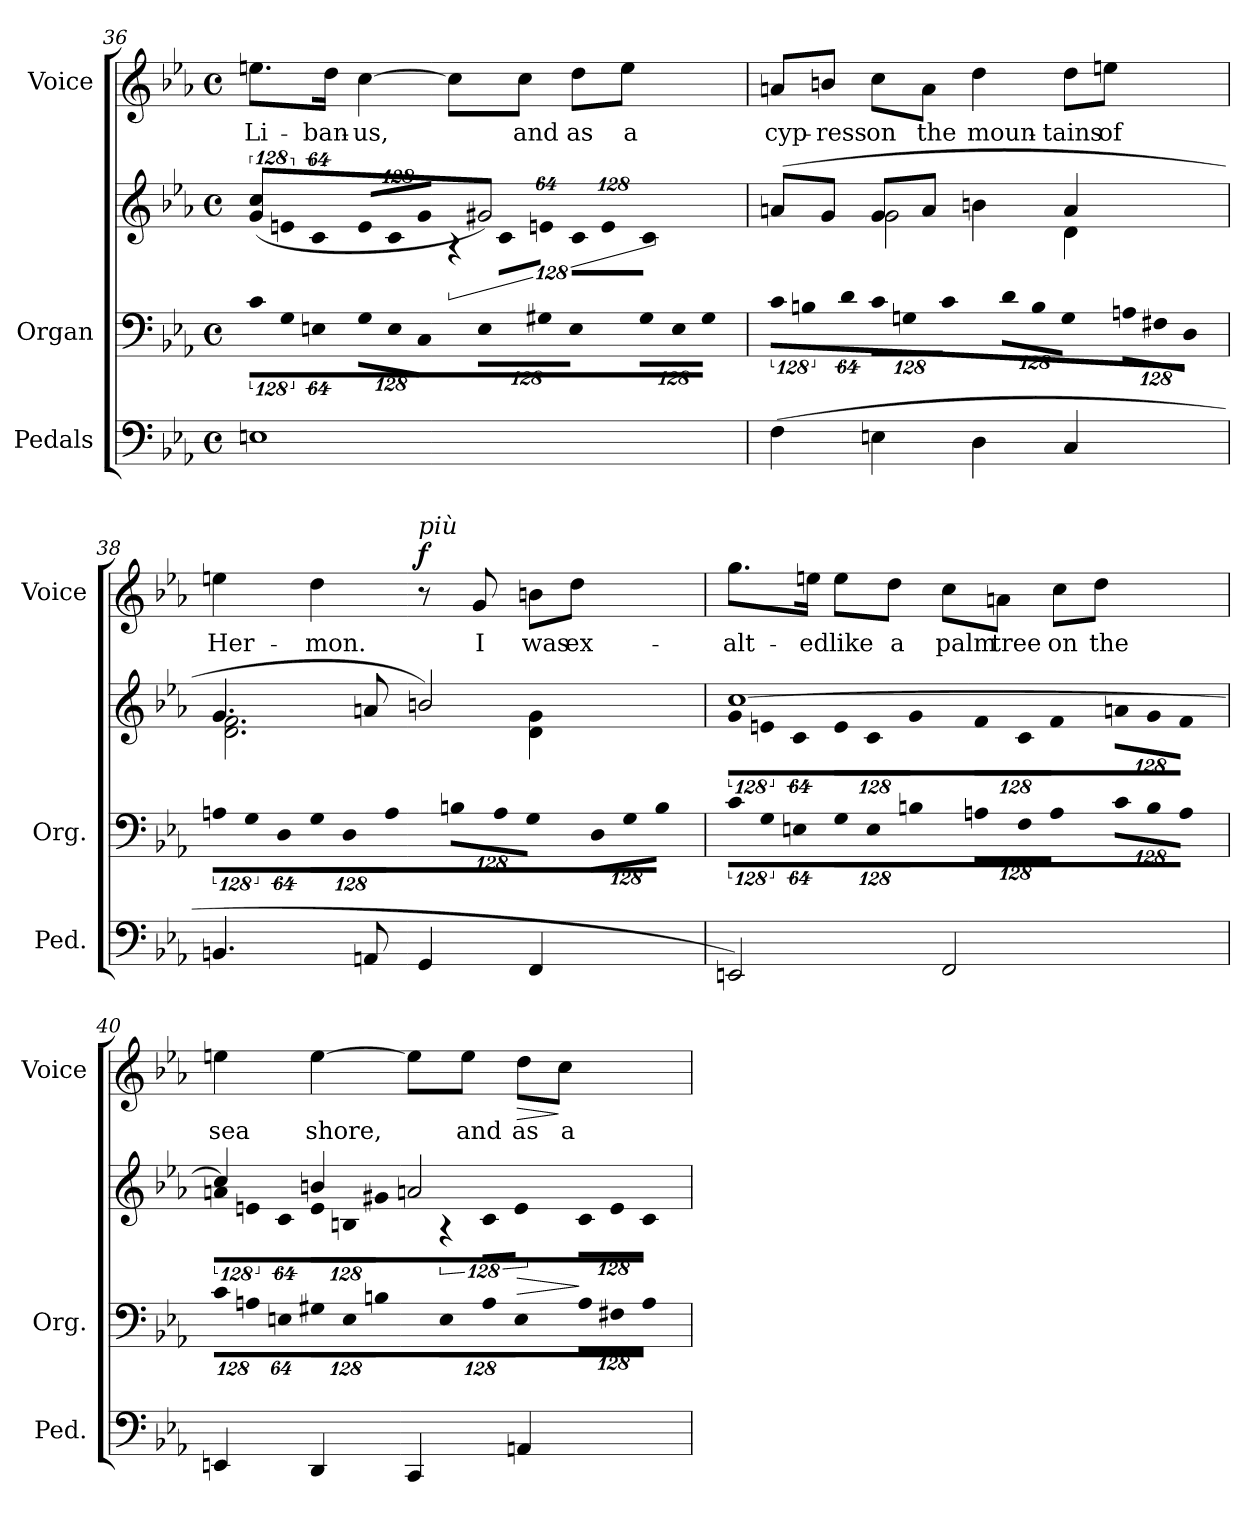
**kern	**kern	**kern	**dynam	**kern	**text	**dynam
*part3	*part2	*part2	*part2	*part1	*part1	*part1
*staff4	*staff3	*staff2	*staff2/3	*staff1	*staff1	*staff1
*I"Pedals	*I"Organ	*	*	*I"Voice	*	*
*I'Ped.	*I'Org.	*	*	*I'Voice	*	*
!!LO:PB:g=z
*clefF4	*clefF4	*clefG2	*	*clefG2	*	*
*k[b-e-a-]	*k[b-e-a-]	*k[b-e-a-]	*	*k[b-e-a-]	*	*
*E-:	*E-:	*E-:	*	*E-:	*	*
*M4/4	*M4/4	*M4/4	*	*M4/4	*	*
*met(c)	*met(c)	*met(c)	*	*met(c)	*	*
=36	=36	=36	=36	=36	=36	=36
!	!LO:N:vis=8	!LO:N:vis=8	!	!	!	!
*	*	*^	*	*	*	*
!	!	!	!	!	!	!LO:LY:b:color=#000000	!
1Eni	1024%85ci\L	(1024%85gi/ 1024%85cciL	2ryy	.	8.eeni\L	Li-	.
!	!LO:N:vis=8	!LO:N:vis=8	!	!	!	!	!
.	1024%85Gi\	1024%85eni/	.	.	.	.	.
!	!LO:N:vis=8	!LO:N:vis=8	!	!	!	!	!
.	512%43Eni\J	512%43ci/J	.	.	.	.	.
!	!	!	!	!	!	!LO:LY:b:color=#000000	!
.	.	.	.	.	16ddi\Jk	-ban-	.
!	!LO:N:vis=8	!LO:N:vis=8	!	!	!	!	!
!	!	!	!	!	!	!LO:LY:b:color=#000000	!
.	1024%85Gi\L	1024%85ei/L	.	.	[4cci\	-us,	.
!	!LO:N:vis=8	!LO:N:vis=8	!	!	!	!	!
.	1024%85Ei\	1024%85ci/	.	.	.	.	.
!	!LO:N:vis=8	!LO:N:vis=8	!	!	!	!	!
.	512%43Ci\J	512%43gi/J	.	.	.	.	.
!	!LO:N:vis=8	!	!LO:N:vis=8	!	!	!	!
.	1024%85Ei\L	2g#Xi/)	1024%85r	.	8cci\L]	.	.
!	!LO:N:vis=8	!	!LO:N:vis=8	!	!	!	!
.	1024%85G#Xi\	.	1024%85ci\L	.	.	.	.
!	!	!	!	!	!	!LO:LY:b:color=#000000	!
.	.	.	.	.	8cci\J	and	.
!	!LO:N:vis=8	!	!LO:N:vis=8	!	!	!	!
.	512%43Ei\J	.	512%43eni\J	.	.	.	.
!	!LO:N:vis=8	!	!LO:N:vis=8	!	!	!	!
!	!	!	!	!	!	!LO:LY:b:color=#000000	!
.	1024%85G#i\L	.	1024%85ci\L	.	8ddi\L	as	.
!	!LO:N:vis=8	!	!LO:N:vis=8	!	!	!	!
.	1024%85Ei\	.	1024%85ei\	.	.	.	.
!	!	!	!	!	!	!LO:LY:b:color=#000000	!
.	.	.	.	.	8eei\J	a	.
!	!LO:N:vis=8	!	!LO:N:vis=8	!	!	!	!
.	512%43G#i\J	.	512%43ci\J	.	.	.	.
=37	=37	=37	=37	=37	=37	=37	=37
!	!LO:N:vis=8	!	!	!	!	!	!
!	!	!	!	!	!	!LO:LY:b:color=#000000	!
(4Fi\	1024%85ci\L	(8ani/L	4ryy	.	8ani/L	cyp-	.
!	!LO:N:vis=8	!	!	!	!	!	!
.	1024%85Bni\	.	.	.	.	.	.
!	!	!	!	!	!	!LO:LY:b:color=#000000	!
.	.	8gi/J	.	.	8bni/J	-ress	.
!	!LO:N:vis=8	!	!	!	!	!	!
.	512%43di\J	.	.	.	.	.	.
!	!LO:N:vis=8	!	!	!	!	!	!
!	!	!	!	!	!	!LO:LY:b:color=#000000	!
4Eni\	1024%85ci\L	8gi/L	2gi\	.	8cci\L	on	.
!	!LO:N:vis=8	!	!	!	!	!	!
.	1024%85Gni\	.	.	.	.	.	.
!	!	!	!	!	!	!LO:LY:b:color=#000000	!
.	.	8ai/J	.	.	8ai\J	the	.
!	!LO:N:vis=8	!	!	!	!	!	!
.	512%43ci\J	.	.	.	.	.	.
!	!LO:N:vis=8	!	!	!	!	!	!
!	!	!	!	!	!	!LO:LY:b:color=#000000	!
4Di\	1024%85di\L	4bni\	.	.	4ddi\	moun-	.
!	!LO:N:vis=8	!	!	!	!	!	!
.	1024%85Bi\	.	.	.	.	.	.
!	!LO:N:vis=8	!	!	!	!	!	!
.	512%43Gi\J	.	.	.	.	.	.
!	!LO:N:vis=8	!	!	!	!	!	!
!	!	!	!	!	!	!LO:LY:b:color=#000000	!
4Ci/	1024%85Ani\L	4ai/	4di\	.	8ddi\L	-tains	.
!	!LO:N:vis=8	!	!	!	!	!	!
.	1024%85F#Xi\	.	.	.	.	.	.
!	!	!	!	!	!	!LO:LY:b:color=#000000	!
.	.	.	.	.	8eeni\J	of	.
!	!LO:N:vis=8	!	!	!	!	!	!
.	512%43Di\J	.	.	.	.	.	.
=38	=38	=38	=38	=38	=38	=38	=38
!	!LO:N:vis=8	!	!	!	!	!	!
!	!	!	!	!	!	!LO:LY:b:color=#000000	!
4.BBni/	1024%85Ani\L	4.gi/	2.di\ 2.fi	.	4eeni\	Her-	.
!	!LO:N:vis=8	!	!	!	!	!	!
.	1024%85Gi\	.	.	.	.	.	.
!	!LO:N:vis=8	!	!	!	!	!	!
.	512%43Di\J	.	.	.	.	.	.
!	!LO:N:vis=8	!	!	!	!	!	!
!	!	!	!	!	!	!LO:LY:b:color=#000000	!
.	1024%85Gi\L	.	.	.	4ddi\	-mon.	.
!	!LO:N:vis=8	!	!	!	!	!	!
.	1024%85Di\	.	.	.	.	.	.
8AAni/	.	8ani/	.	.	.	.	.
!	!LO:N:vis=8	!	!	!	!	!	!
.	512%43Ai\J	.	.	.	.	.	.
!	!	!	!	!	!LO:TX:a:i:t=più	!	!
!	!LO:N:vis=8	!	!	!	!	!	!
4GGi/	1024%85Bni\L	2bni/)	.	.	8r	.	f
!	!LO:N:vis=8	!	!	!	!	!	!
.	1024%85Ai\	.	.	.	.	.	.
!	!	!	!	!	!	!LO:LY:b:color=#000000	!
.	.	.	.	.	8gi/	I	.
!	!LO:N:vis=8	!	!	!	!	!	!
.	512%43Gi\J	.	.	.	.	.	.
!	!LO:N:vis=8	!	!	!	!	!	!
!	!	!	!	!	!	!LO:LY:b:color=#000000	!
4FFi/	1024%85Di\L	.	4di\ 4gi	.	8bni\L	was	.
!	!LO:N:vis=8	!	!	!	!	!	!
.	1024%85Gi\	.	.	.	.	.	.
!	!	!	!	!	!	!LO:LY:b:color=#000000	!
.	.	.	.	.	8ddi\J	ex-	.
!	!LO:N:vis=8	!	!	!	!	!	!
.	512%43Bi\J	.	.	.	.	.	.
!!LO:LB:g=z
=39	=39	=39	=39	=39	=39	=39	=39
!	!LO:N:vis=8	!	!LO:N:vis=8	!	!	!	!
!	!	!	!	!	!	!LO:LY:b:color=#000000	!
2EEni/)	1024%85ci\L	[1cci	1024%85gi\L	.	8.ggi\L	-alt-	.
!	!LO:N:vis=8	!	!LO:N:vis=8	!	!	!	!
.	1024%85Gi\	.	1024%85eni\	.	.	.	.
!	!LO:N:vis=8	!	!LO:N:vis=8	!	!	!	!
.	512%43Eni\J	.	512%43ci\J	.	.	.	.
!	!	!	!	!	!	!LO:LY:b:color=#000000	!
.	.	.	.	.	16eeni\Jk	-ed	.
!	!LO:N:vis=8	!	!LO:N:vis=8	!	!	!	!
!	!	!	!	!	!	!LO:LY:b:color=#000000	!
.	1024%85Gi\L	.	1024%85ei\L	.	8eei\L	like	.
!	!LO:N:vis=8	!	!LO:N:vis=8	!	!	!	!
.	1024%85Ei\	.	1024%85ci\	.	.	.	.
!	!	!	!	!	!	!LO:LY:b:color=#000000	!
.	.	.	.	.	8ddi\J	a	.
!	!LO:N:vis=8	!	!LO:N:vis=8	!	!	!	!
.	512%43Bni\J	.	512%43gi\J	.	.	.	.
!	!LO:N:vis=8	!	!LO:N:vis=8	!	!	!	!
!	!	!	!	!	!	!LO:LY:b:color=#000000	!
2FFi/	1024%85Ani\L	.	1024%85fi\L	.	8cci\L	palm	.
!	!LO:N:vis=8	!	!LO:N:vis=8	!	!	!	!
.	1024%85Fi\	.	1024%85ci\	.	.	.	.
!	!	!	!	!	!	!LO:LY:b:color=#000000	!
.	.	.	.	.	8ani\J	tree	.
!	!LO:N:vis=8	!	!LO:N:vis=8	!	!	!	!
.	512%43Ai\J	.	512%43fi\J	.	.	.	.
!	!LO:N:vis=8	!	!LO:N:vis=8	!	!	!	!
!	!	!	!	!	!	!LO:LY:b:color=#000000	!
.	1024%85ci\L	.	1024%85ani\L	.	8cci\L	on	.
!	!LO:N:vis=8	!	!LO:N:vis=8	!	!	!	!
.	1024%85Bi\	.	1024%85gi\	.	.	.	.
!	!	!	!	!	!	!LO:LY:b:color=#000000	!
.	.	.	.	.	8ddi\J	the	.
!	!LO:N:vis=8	!	!LO:N:vis=8	!	!	!	!
.	512%43Ai\J	.	512%43fi\J	.	.	.	.
=40	=40	=40	=40	=40	=40	=40	=40
*	*Xbrackettup	*	*	*	*	*	*
!	!LO:N:vis=8	!	!LO:N:vis=8	!	!	!	!
!	!	!	!	!	!	!LO:LY:b:color=#000000	!
4EEni/	1024%85ci\L	4cci/]	1024%85ani\L	.	4eeni\	sea	.
!	!LO:N:vis=8	!	!LO:N:vis=8	!	!	!	!
.	1024%85Ani\	.	1024%85eni\	.	.	.	.
!	!LO:N:vis=8	!	!LO:N:vis=8	!	!	!	!
.	512%43Eni\J	.	512%43ci\J	.	.	.	.
*	*brackettup	*	*	*	*	*	*
!	!LO:N:vis=8	!	!LO:N:vis=8	!	!	!	!
!	!	!	!	!	!	!LO:LY:b:color=#000000	!
4DDi/	1024%85G#Xi\L	4bni/	1024%85ei\L	.	[4eei\	shore,	.
!	!LO:N:vis=8	!	!LO:N:vis=8	!	!	!	!
.	1024%85Ei\	.	1024%85Bni\	.	.	.	.
!	!LO:N:vis=8	!	!LO:N:vis=8	!	!	!	!
.	512%43Bni\J	.	512%43g#Xi\J	.	.	.	.
!	!LO:N:vis=8	!	!LO:N:vis=8	!	!	!	!
4CCi/	1024%85Ei\L	2ani/	1024%85r	.	8eei\L]	.	.
!	!LO:N:vis=8	!	!LO:N:vis=8	!	!	!	!
.	1024%85Ai\	.	1024%85ci\L	.	.	.	.
!	!	!	!	!	!	!LO:LY:b:color=#000000	!
.	.	.	.	.	8eei\J	and	.
!	!LO:N:vis=8	!	!LO:N:vis=8	!	!	!	!
.	512%43Ei\J	.	512%43ei\J	.	.	.	.
!	!LO:N:vis=8	!	!LO:N:vis=8	!LO:HP:b	!	!	!
!	!	!	!	!	!	!LO:LY:b:color=#000000	!LO:HP:b
4AAni/	1024%85Ai\L	.	1024%85ci\L	>	8ddi\L	as	>
!	!LO:N:vis=8	!	!LO:N:vis=8	!	!	!	!
.	1024%85F#Xi\	.	1024%85ei\	.	.	.	.
!	!	!	!	!	!	!LO:LY:b:color=#000000	!
.	.	.	.	.	8cci\J	a	]
!	!LO:N:vis=8	!	!LO:N:vis=8	!	!	!	!
.	512%43Ai\J	.	512%43ci\J	]	.	.	.
*	*	*v	*v	*	*	*	*
=	=	=	=	=	=	=
*-	*-	*-	*-	*-	*-	*-
